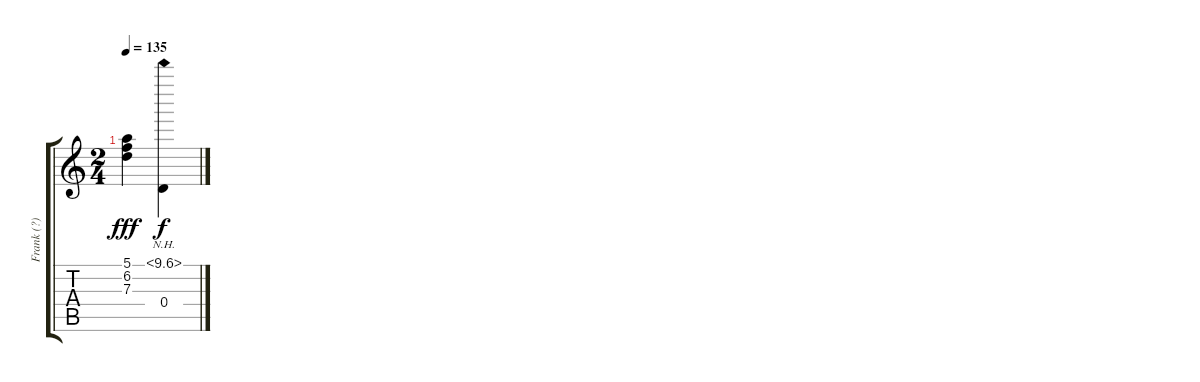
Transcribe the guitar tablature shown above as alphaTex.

\track ("Frank (?)" "Frank (?)") {instrument electricguitarjazz}
\staff {score tabs}
\tuning (E4 B3 G3 D3 A2 E2) {hide}
\ts (2 4)
\tempo 135
\clef g2
\ks c
(5.1 6.2 7.3).4{dy fff} (10.1{nh} 0.4).4{dy f}
